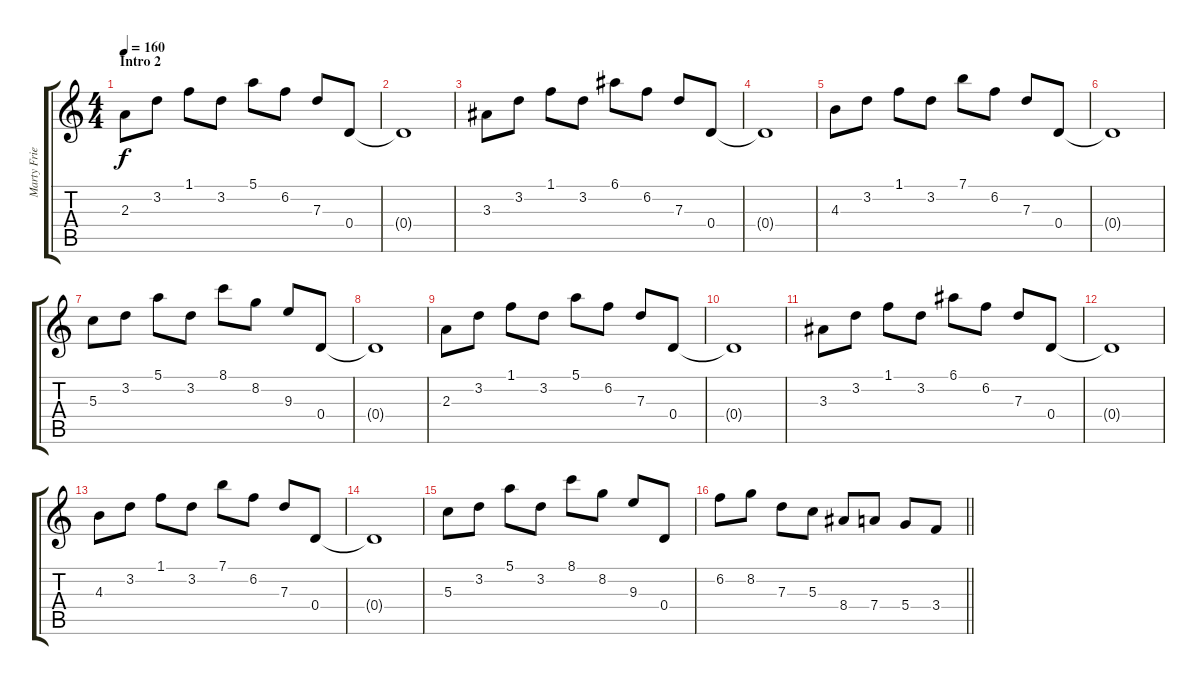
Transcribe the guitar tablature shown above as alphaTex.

\track ("Marty Friedman" "Marty Frie") {instrument distortionguitar}
\staff {score tabs}
\tuning (E4 B3 G3 D3 A2 E2) {hide}
\ts (4 4)
\section ("" "Intro 2")
\tempo 160
\clef g2
\ks c
2.3.8{dy f} 3.2.8 1.1.8 3.2.8 5.1.8 6.2.8 7.3.8 0.4.8 |
0.4{t}.1 |
3.3.8 3.2.8 1.1.8 3.2.8 6.1.8 6.2.8 7.3.8 0.4.8 |
0.4{t}.1 |
4.3.8 3.2.8 1.1.8 3.2.8 7.1.8 6.2.8 7.3.8 0.4.8 |
0.4{t}.1 |
5.3.8 3.2.8 5.1.8 3.2.8 8.1.8 8.2.8 9.3.8 0.4.8 |
0.4{t}.1 |
2.3.8 3.2.8 1.1.8 3.2.8 5.1.8 6.2.8 7.3.8 0.4.8 |
0.4{t}.1 |
3.3.8 3.2.8 1.1.8 3.2.8 6.1.8 6.2.8 7.3.8 0.4.8 |
0.4{t}.1 |
4.3.8 3.2.8 1.1.8 3.2.8 7.1.8 6.2.8 7.3.8 0.4.8 |
0.4{t}.1 |
5.3.8 3.2.8 5.1.8 3.2.8 8.1.8 8.2.8 9.3.8 0.4.8 |
\barLineRight lightlight
6.2.8 8.2.8 7.3.8 5.3.8 8.4.8 7.4.8 5.4.8 3.4.8
